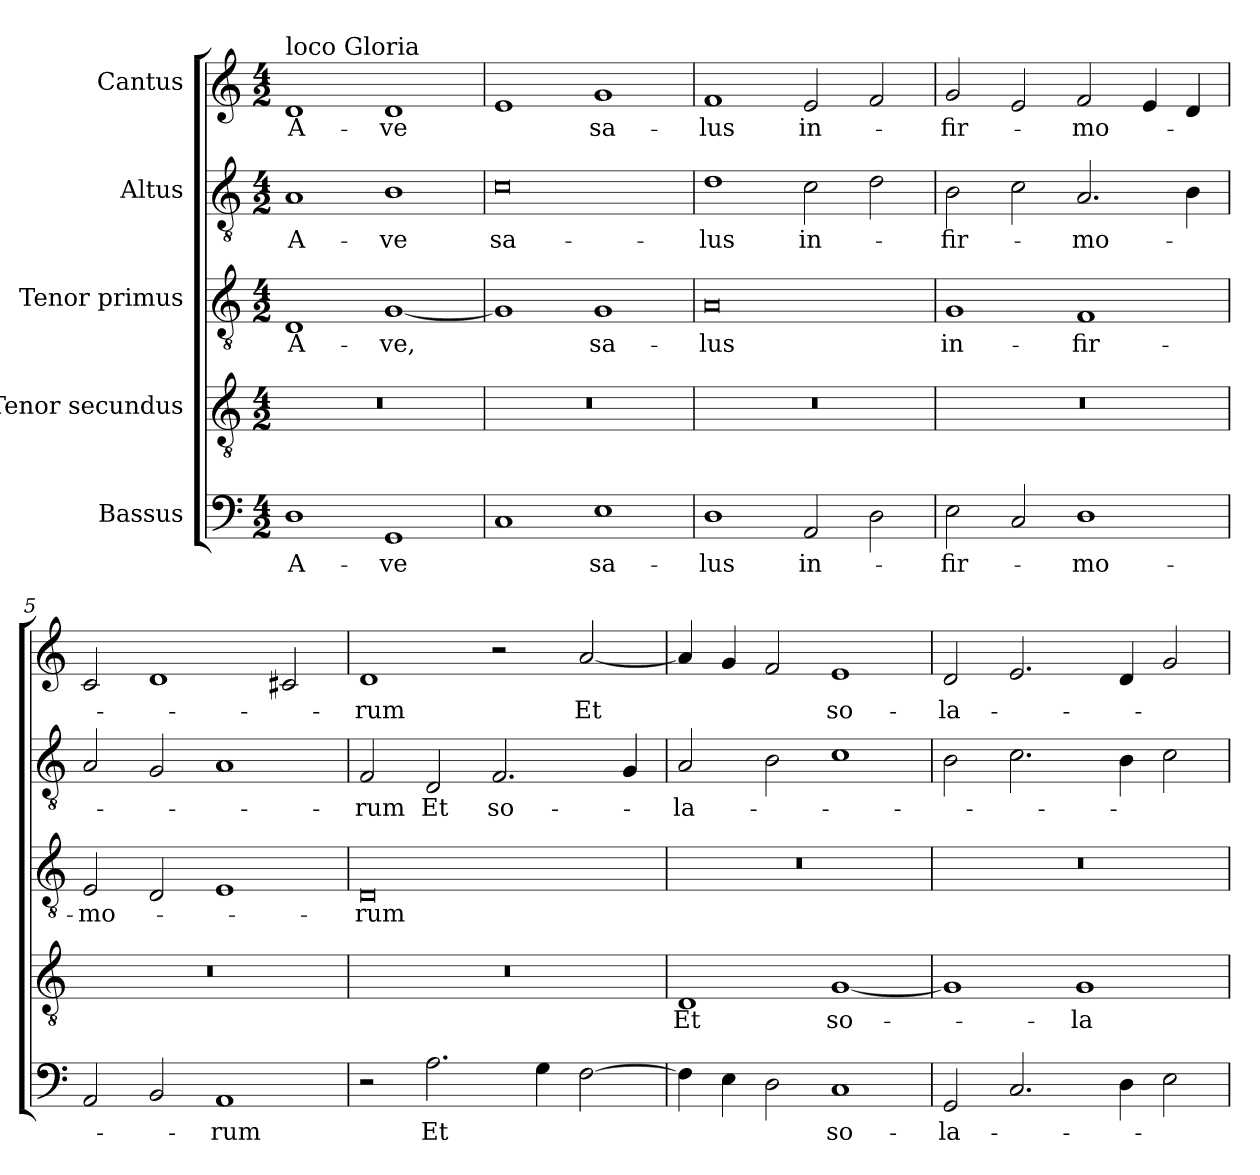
**kern	**text	**kern	**text	**kern	**text	**kern	**text	**kern	**text
*part5	*part5	*part4	*part4	*part3	*part3	*part2	*part2	*part1	*part1
*staff5	*staff5	*staff4	*staff4	*staff3	*staff3	*staff2	*staff2	*staff1	*staff1
*I"Bassus	*	*I"Tenor secundus	*	*I" Tenor primus	*	*I"Altus	*	*I"Cantus	*
*clefF4	*	*clefGv2	*	*clefGv2	*	*clefGv2	*	*clefG2	*
*k[]	*	*k[]	*	*k[]	*	*k[]	*	*k[]	*
*C:	*	*C:	*	*C:	*	*C:	*	*C:	*
*M4/2	*	*M4/2	*	*M4/2	*	*M4/2	*	*M4/2	*
=1	=1	=1	=1	=1	=1	=1	=1	=1	=1
!	!	!	!	!	!	!	!	!LO:TX:a:t=loco Gloria	!
1D\	A-	0r	.	1D/	A-	1A/	A-	1d/	A-
1GG/	-ve	.	.	[1G/	-ve,	1B\	-ve	1d/	-ve
=2	=2	=2	=2	=2	=2	=2	=2	=2	=2
1C/	.	0r	.	1G/]	.	0c\	-sa-	1e/	.
1E\	sa-	.	.	1G/	sa-	.	.	1g/	sa-
=3	=3	=3	=3	=3	=3	=3	=3	=3	=3
1D\	-lus	0r	.	0A/	-lus	1d\	-lus	1f/	-lus
2AA/	in-	.	.	.	.	2c\	in-	2e/	in-
2D\	.	.	.	.	.	2d\	.	2f/	.
=4	=4	=4	=4	=4	=4	=4	=4	=4	=4
2E\	-fir-	0r	.	1G/	in-	2B\	-fir-	2g/	-fir-
2C/	.	.	.	.	.	2c\	.	2e/	.
1D\	-mo-	.	.	1F/	-fir-	2.A/	-mo-	2f/	-mo-
.	.	.	.	.	.	.	.	4e/	.
.	.	.	.	.	.	4B\	.	4d/	.
=5	=5	=5	=5	=5	=5	=5	=5	=5	=5
2AA/	.	0r	.	2E/	-mo-	2A/	.	2c/	.
2BB/	.	.	.	2D/	.	2G/	.	1d/	.
1AA/	-rum	.	.	1E/	.	1A/	.	.	.
.	.	.	.	.	.	.	.	2c#X/	.
!!LO:LB:g=z
=6	=6	=6	=6	=6	=6	=6	=6	=6	=6
2r	.	0r	.	0D/	-rum	2F/	-rum	1d/	-rum
!	!	!	!	!	!	!	!LO:LY:i	!	!
2.A\	Et	.	.	.	.	2D/	Et	.	.
!	!	!	!	!	!	!	!LO:LY:i	!	!
.	.	.	.	.	.	2.F/	so-	2r	.
4G\	.	.	.	.	.	.	.	.	.
[2F\	.	.	.	.	.	.	.	[2a/	Et
.	.	.	.	.	.	4G/	.	.	.
=7	=7	=7	=7	=7	=7	=7	=7	=7	=7
!	!	!	!	!	!	!	!LO:LY:i	!	!
4F\]	.	1D/	Et	0r	.	2A/	-la-	4a/]	.
4E\	.	.	.	.	.	.	.	4g/	.
2D\	.	.	.	.	.	2B\	.	2f/	.
1C/	so-	[1G/	so-	.	.	1c\	.	1e/	so-
=8	=8	=8	=8	=8	=8	=8	=8	=8	=8
2GG/	-la-	1G/]	.	0r	.	2B\	.	2d/	-la-
2.C/	.	.	.	.	.	2.c\	.	2.e/	.
.	.	1G/	-la-	.	.	.	.	.	.
4D\	.	.	.	.	.	4B\	.	4d/	.
2E\	.	.	.	.	.	2c\	.	2g/	.
=	=	=	=	=	=	=	=	=	=
*-	*-	*-	*-	*-	*-	*-	*-	*-	*-
